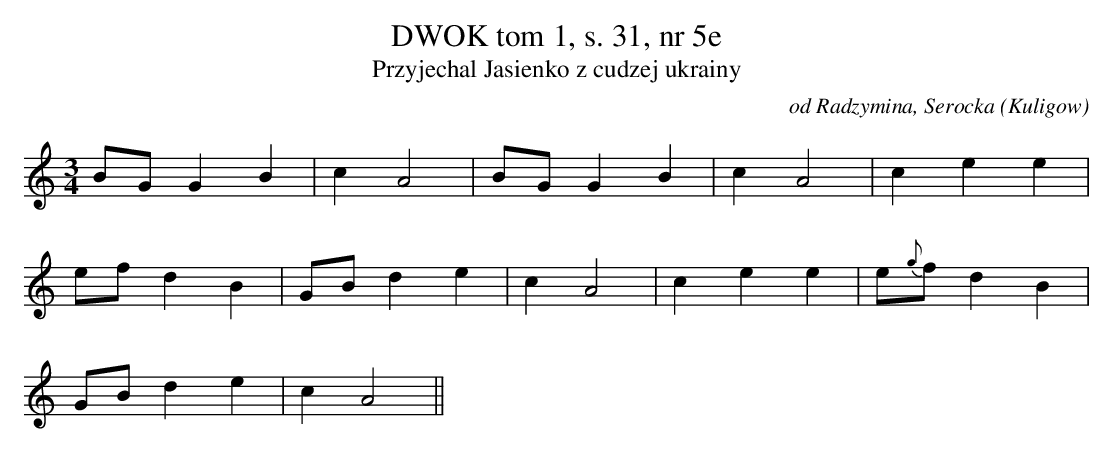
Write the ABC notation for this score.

X:1
T:DWOK tom 1, s. 31, nr 5e
T:Przyjechal Jasienko z cudzej ukrainy
O:od Radzymina, Serocka (Kuligow)
M:3/4
L:1/8
K:C
BGG2B2 | c2A4 | BGG2B2 | c2A4 |c2e2e2 |
 efd2B2 | GBd2e2 | c2A4 |c2e2e2 | e{g}fd2B2 |
 GBd2e2 | c2A4||
